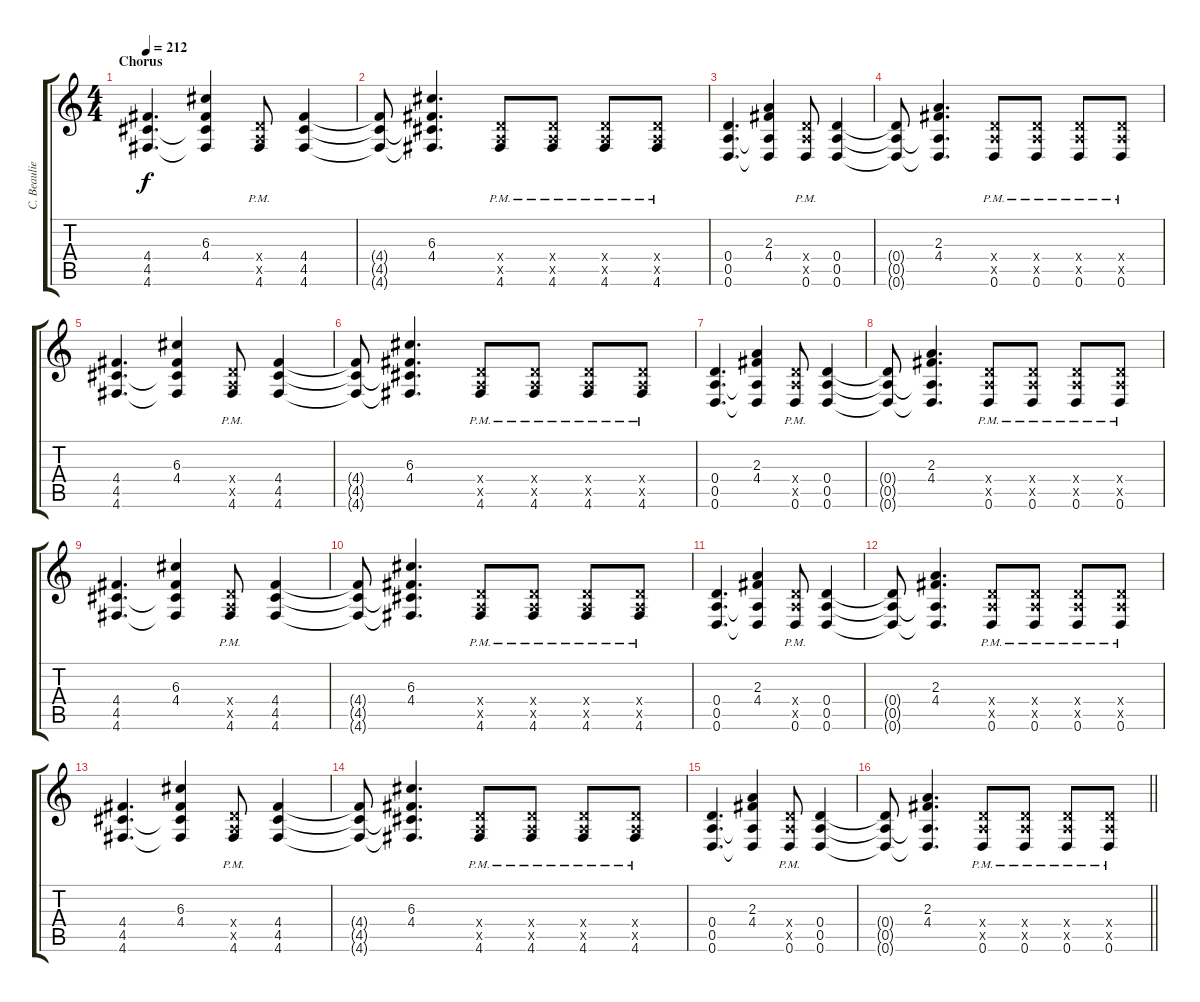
\track ("C. Beaulieu" "C. Beaulie") {instrument distortionguitar}
\staff {score tabs}
\tuning (E4 B3 G3 D3 A2 D2) {hide}
\ts (4 4)
\section ("" "Chorus")
\tempo 212
\clef g2
\ks c
(4.4 4.5 4.6).4{d dy f} (6.3 4.4 4.5{t} 4.6{t}).4 (0.4{x} 0.5{x} 4.6{pm}).8 (4.4 4.5 4.6).4 |
(4.4{t} 4.5{t} 4.6{t}).8 (6.3 4.4 4.5{t} 4.6{t}).4{d} (0.4{x} 0.5{x} 4.6{pm}).8 (0.4{x} 0.5{x} 4.6{pm}).8 (0.4{x} 0.5{x} 4.6{pm}).8 (0.4{x} 0.5{x} 4.6{pm}).8 |
(0.4 0.5 0.6).4{d} (2.3 4.4 0.5{t} 0.6{t}).4 (0.4{x} 0.5{x} 0.6{pm}).8 (0.4 0.5 0.6).4 |
(0.4{t} 0.5{t} 0.6{t}).8 (2.3 4.4 0.5{t} 0.6{t}).4{d} (0.4{x} 0.5{x} 0.6{pm}).8 (0.4{x} 0.5{x} 0.6{pm}).8 (0.4{x} 0.5{x} 0.6{pm}).8 (0.4{x} 0.5{x} 0.6{pm}).8 |
(4.4 4.5 4.6).4{d} (6.3 4.4 4.5{t} 4.6{t}).4 (0.4{x} 0.5{x} 4.6{pm}).8 (4.4 4.5 4.6).4 |
(4.4{t} 4.5{t} 4.6{t}).8 (6.3 4.4 4.5{t} 4.6{t}).4{d} (0.4{x} 0.5{x} 4.6{pm}).8 (0.4{x} 0.5{x} 4.6{pm}).8 (0.4{x} 0.5{x} 4.6{pm}).8 (0.4{x} 0.5{x} 4.6{pm}).8 |
(0.4 0.5 0.6).4{d} (2.3 4.4 0.5{t} 0.6{t}).4 (0.4{x} 0.5{x} 0.6{pm}).8 (0.4 0.5 0.6).4 |
(0.4{t} 0.5{t} 0.6{t}).8 (2.3 4.4 0.5{t} 0.6{t}).4{d} (0.4{x} 0.5{x} 0.6{pm}).8 (0.4{x} 0.5{x} 0.6{pm}).8 (0.4{x} 0.5{x} 0.6{pm}).8 (0.4{x} 0.5{x} 0.6{pm}).8 |
(4.4 4.5 4.6).4{d} (6.3 4.4 4.5{t} 4.6{t}).4 (0.4{x} 0.5{x} 4.6{pm}).8 (4.4 4.5 4.6).4 |
(4.4{t} 4.5{t} 4.6{t}).8 (6.3 4.4 4.5{t} 4.6{t}).4{d} (0.4{x} 0.5{x} 4.6{pm}).8 (0.4{x} 0.5{x} 4.6{pm}).8 (0.4{x} 0.5{x} 4.6{pm}).8 (0.4{x} 0.5{x} 4.6{pm}).8 |
(0.4 0.5 0.6).4{d} (2.3 4.4 0.5{t} 0.6{t}).4 (0.4{x} 0.5{x} 0.6{pm}).8 (0.4 0.5 0.6).4 |
(0.4{t} 0.5{t} 0.6{t}).8 (2.3 4.4 0.5{t} 0.6{t}).4{d} (0.4{x} 0.5{x} 0.6{pm}).8 (0.4{x} 0.5{x} 0.6{pm}).8 (0.4{x} 0.5{x} 0.6{pm}).8 (0.4{x} 0.5{x} 0.6{pm}).8 |
(4.4 4.5 4.6).4{d} (6.3 4.4 4.5{t} 4.6{t}).4 (0.4{x} 0.5{x} 4.6{pm}).8 (4.4 4.5 4.6).4 |
(4.4{t} 4.5{t} 4.6{t}).8 (6.3 4.4 4.5{t} 4.6{t}).4{d} (0.4{x} 0.5{x} 4.6{pm}).8 (0.4{x} 0.5{x} 4.6{pm}).8 (0.4{x} 0.5{x} 4.6{pm}).8 (0.4{x} 0.5{x} 4.6{pm}).8 |
(0.4 0.5 0.6).4{d} (2.3 4.4 0.5{t} 0.6{t}).4 (0.4{x} 0.5{x} 0.6{pm}).8 (0.4 0.5 0.6).4 |
\barLineRight lightlight
(0.4{t} 0.5{t} 0.6{t}).8 (2.3 4.4 0.5{t} 0.6{t}).4{d} (0.4{x} 0.5{x} 0.6{pm}).8 (0.4{x} 0.5{x} 0.6{pm}).8 (0.4{x} 0.5{x} 0.6{pm}).8 (0.4{x} 0.5{x} 0.6{pm}).8
